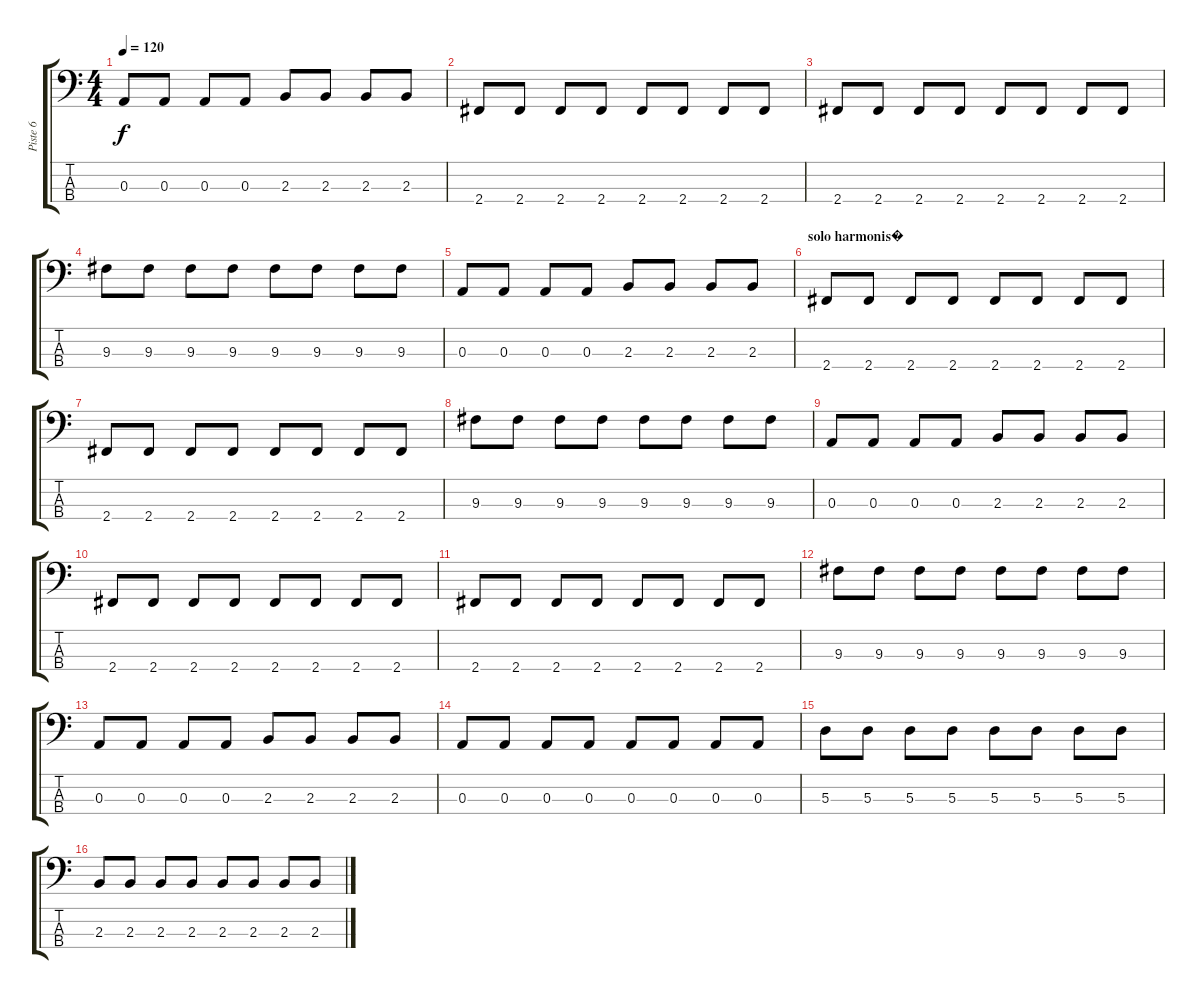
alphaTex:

\track ("Piste 6" "Piste 6") {instrument electricbassfinger}
\staff {score tabs}
\tuning (G2 D2 A1 E1) {hide}
\ts (4 4)
\tempo 120
\clef f4
\ks c
0.3.8{dy f} 0.3.8 0.3.8 0.3.8 2.3.8 2.3.8 2.3.8 2.3.8 |
2.4.8 2.4.8 2.4.8 2.4.8 2.4.8 2.4.8 2.4.8 2.4.8 |
2.4.8 2.4.8 2.4.8 2.4.8 2.4.8 2.4.8 2.4.8 2.4.8 |
9.3.8 9.3.8 9.3.8 9.3.8 9.3.8 9.3.8 9.3.8 9.3.8 |
0.3.8 0.3.8 0.3.8 0.3.8 2.3.8 2.3.8 2.3.8 2.3.8 |
\section ("" "solo harmonis�")
2.4.8 2.4.8 2.4.8 2.4.8 2.4.8 2.4.8 2.4.8 2.4.8 |
2.4.8 2.4.8 2.4.8 2.4.8 2.4.8 2.4.8 2.4.8 2.4.8 |
9.3.8 9.3.8 9.3.8 9.3.8 9.3.8 9.3.8 9.3.8 9.3.8 |
0.3.8 0.3.8 0.3.8 0.3.8 2.3.8 2.3.8 2.3.8 2.3.8 |
2.4.8 2.4.8 2.4.8 2.4.8 2.4.8 2.4.8 2.4.8 2.4.8 |
2.4.8 2.4.8 2.4.8 2.4.8 2.4.8 2.4.8 2.4.8 2.4.8 |
9.3.8 9.3.8 9.3.8 9.3.8 9.3.8 9.3.8 9.3.8 9.3.8 |
0.3.8 0.3.8 0.3.8 0.3.8 2.3.8 2.3.8 2.3.8 2.3.8 |
0.3.8 0.3.8 0.3.8 0.3.8 0.3.8 0.3.8 0.3.8 0.3.8 |
5.3.8 5.3.8 5.3.8 5.3.8 5.3.8 5.3.8 5.3.8 5.3.8 |
2.3.8 2.3.8 2.3.8 2.3.8 2.3.8 2.3.8 2.3.8 2.3.8
